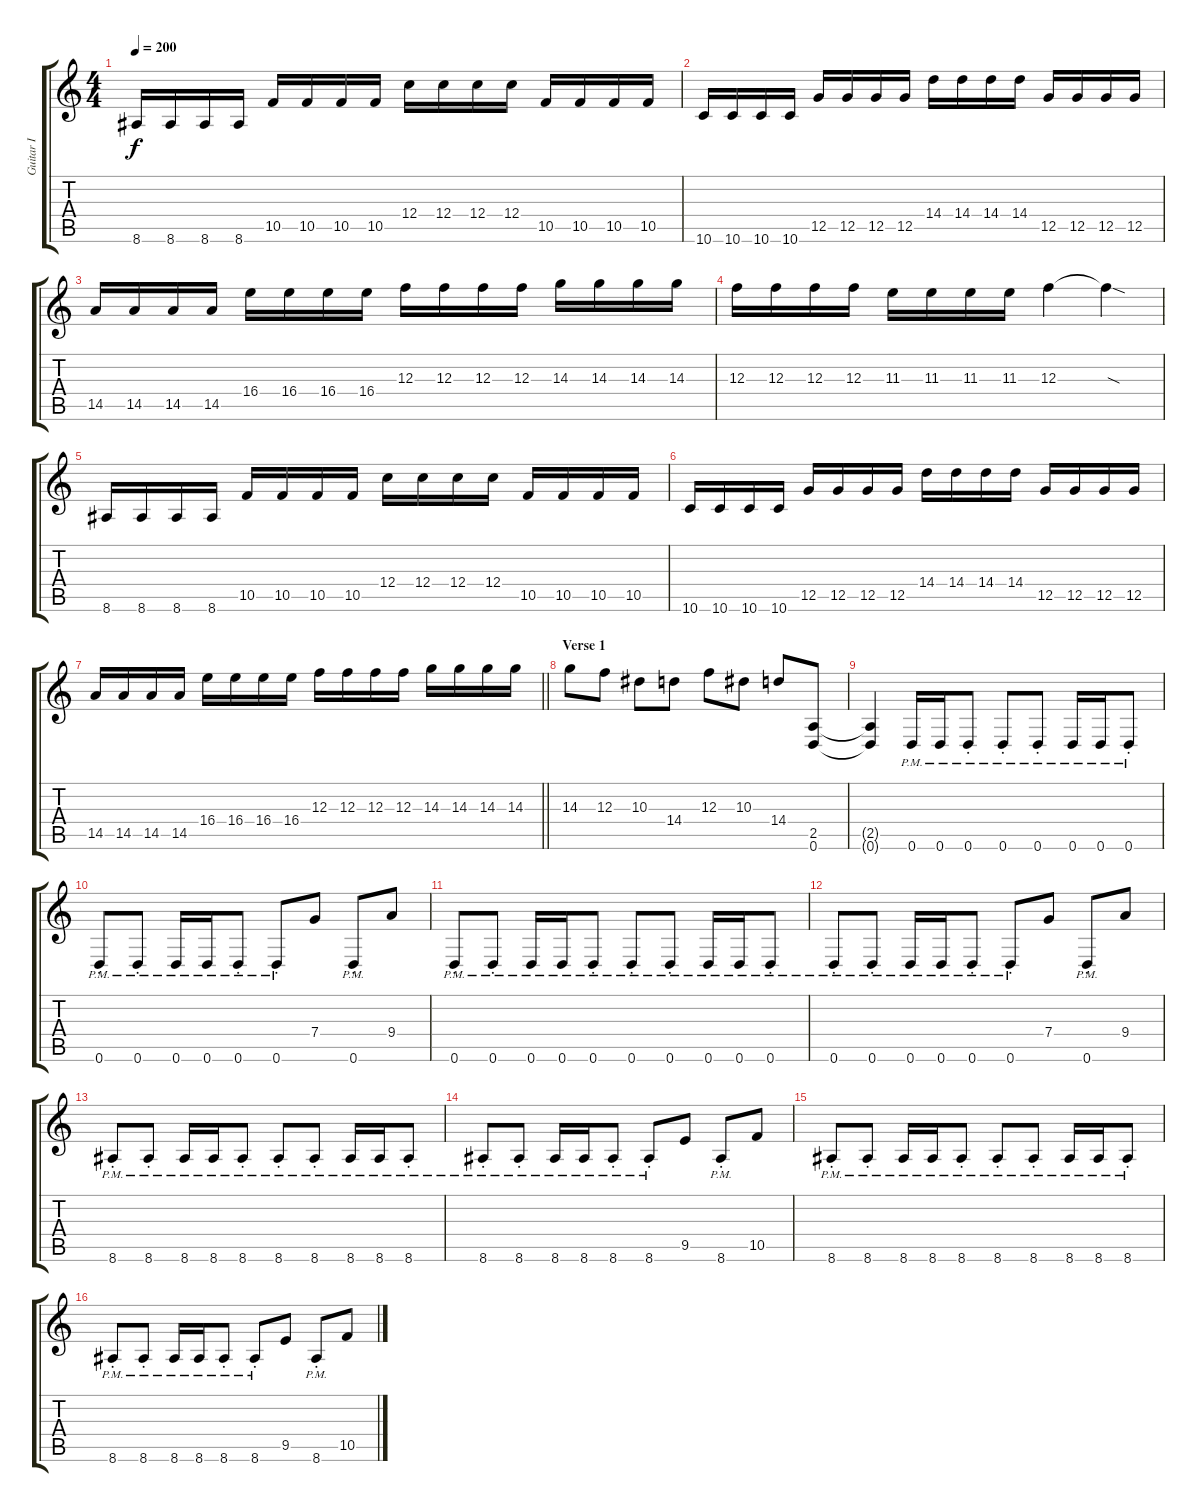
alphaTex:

\track ("Guitar I" "Guitar I") {instrument distortionguitar}
\staff {score tabs}
\tuning (D4 A3 F3 C3 G2 D2) {hide}
\ts (4 4)
\tempo 200
\clef g2
\ks c
8.6.16{dy f} 8.6.16 8.6.16 8.6.16 10.5.16 10.5.16 10.5.16 10.5.16 12.4.16 12.4.16 12.4.16 12.4.16 10.5.16 10.5.16 10.5.16 10.5.16 |
10.6.16 10.6.16 10.6.16 10.6.16 12.5.16 12.5.16 12.5.16 12.5.16 14.4.16 14.4.16 14.4.16 14.4.16 12.5.16 12.5.16 12.5.16 12.5.16 |
14.5.16 14.5.16 14.5.16 14.5.16 16.4.16 16.4.16 16.4.16 16.4.16 12.3.16 12.3.16 12.3.16 12.3.16 14.3.16 14.3.16 14.3.16 14.3.16 |
12.3.16 12.3.16 12.3.16 12.3.16 11.3.16 11.3.16 11.3.16 11.3.16 12.3.4 12.3{sod t}.4 |
8.6.16 8.6.16 8.6.16 8.6.16 10.5.16 10.5.16 10.5.16 10.5.16 12.4.16 12.4.16 12.4.16 12.4.16 10.5.16 10.5.16 10.5.16 10.5.16 |
10.6.16 10.6.16 10.6.16 10.6.16 12.5.16 12.5.16 12.5.16 12.5.16 14.4.16 14.4.16 14.4.16 14.4.16 12.5.16 12.5.16 12.5.16 12.5.16 |
\barLineRight lightlight
14.5.16 14.5.16 14.5.16 14.5.16 16.4.16 16.4.16 16.4.16 16.4.16 12.3.16 12.3.16 12.3.16 12.3.16 14.3.16 14.3.16 14.3.16 14.3.16 |
\section ("" "Verse 1")
14.3.8 12.3.8 10.3.8 14.4.8 12.3.8 10.3.8 14.4.8 (2.5 0.6).8 |
(2.5{t} 0.6{t}).4 0.6{pm}.16 0.6{pm}.16 0.6{pm st}.8 0.6{pm st}.8 0.6{pm st}.8 0.6{pm}.16 0.6{pm}.16 0.6{pm st}.8 |
0.6{pm st}.8 0.6{pm st}.8 0.6{pm}.16 0.6{pm}.16 0.6{pm st}.8 0.6{pm st}.8 7.4.8 0.6{pm st}.8 9.4.8 |
0.6{pm st}.8 0.6{pm st}.8 0.6{pm}.16 0.6{pm}.16 0.6{pm st}.8 0.6{pm st}.8 0.6{pm st}.8 0.6{pm}.16 0.6{pm}.16 0.6{pm st}.8 |
0.6{pm st}.8 0.6{pm st}.8 0.6{pm}.16 0.6{pm}.16 0.6{pm st}.8 0.6{pm st}.8 7.4.8 0.6{pm st}.8 9.4.8 |
8.6{pm st}.8 8.6{pm st}.8 8.6{pm}.16 8.6{pm}.16 8.6{pm st}.8 8.6{pm st}.8 8.6{pm st}.8 8.6{pm}.16 8.6{pm}.16 8.6{pm st}.8 |
8.6{pm st}.8 8.6{pm st}.8 8.6{pm}.16 8.6{pm}.16 8.6{pm st}.8 8.6{pm st}.8 9.5.8 8.6{pm st}.8 10.5.8 |
8.6{pm st}.8 8.6{pm st}.8 8.6{pm}.16 8.6{pm}.16 8.6{pm st}.8 8.6{pm st}.8 8.6{pm st}.8 8.6{pm}.16 8.6{pm}.16 8.6{pm st}.8 |
8.6{pm st}.8 8.6{pm st}.8 8.6{pm}.16 8.6{pm}.16 8.6{pm st}.8 8.6{pm st}.8 9.5.8 8.6{pm st}.8 10.5.8
